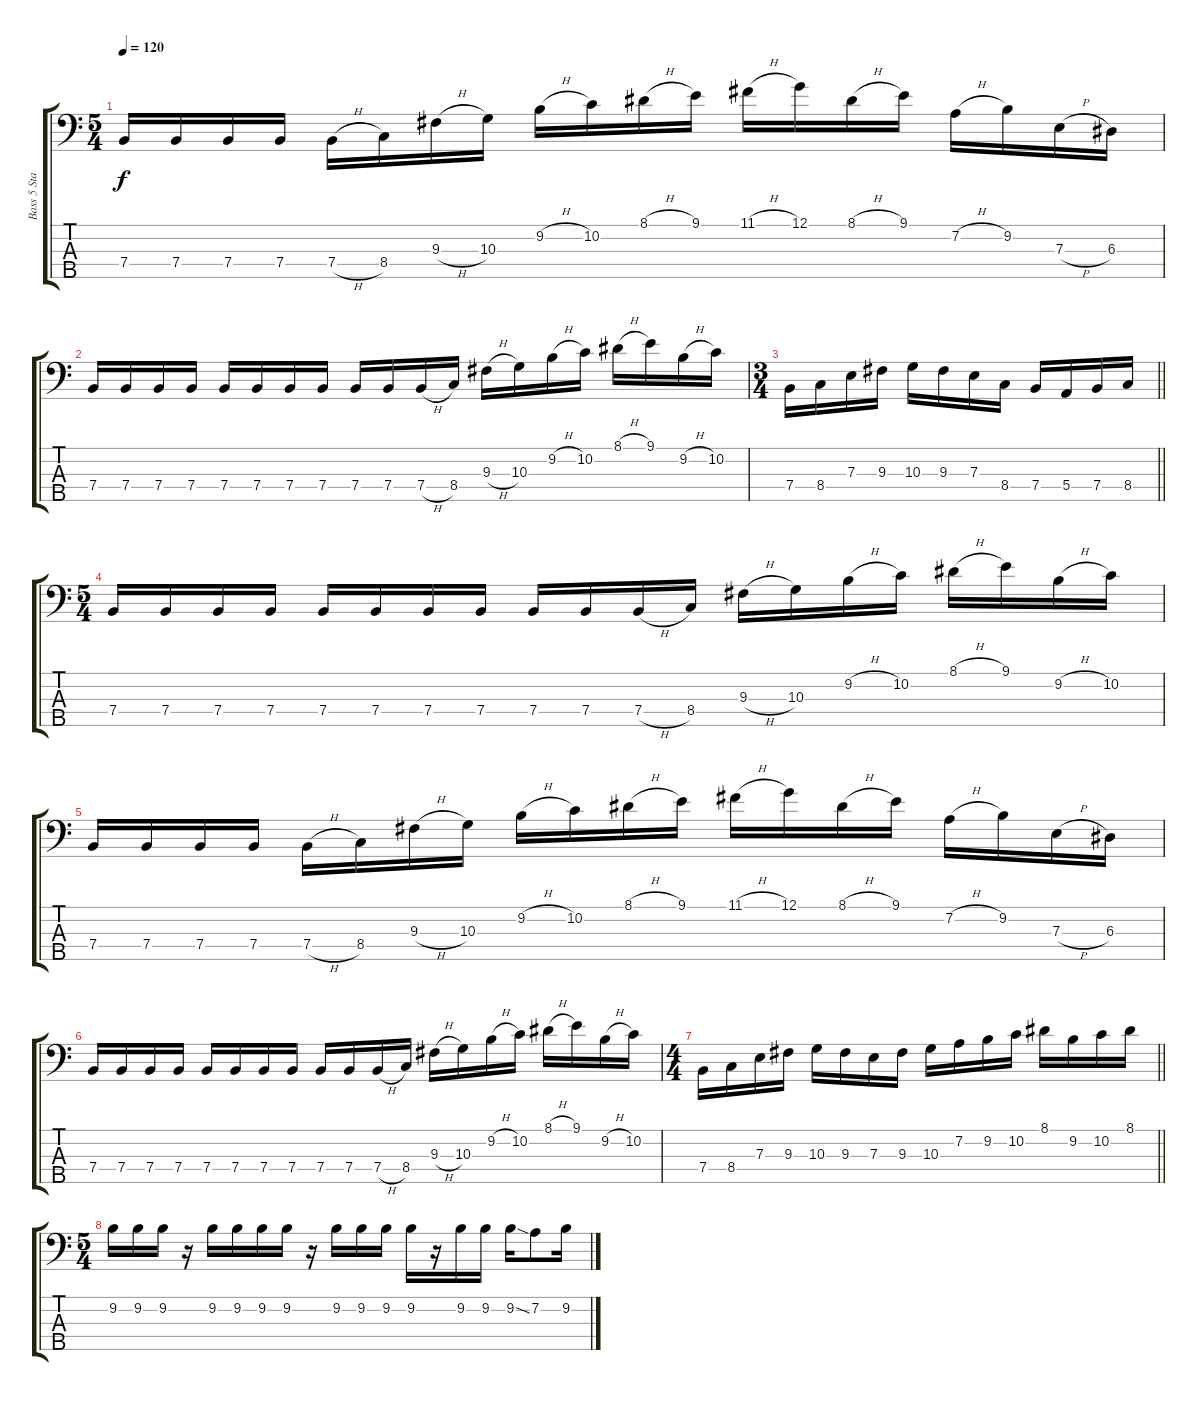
\track ("Bass 5 Standard" "Bass 5 Sta") {instrument electricbassfinger}
\staff {score tabs}
\tuning (G2 D2 A1 E1 B0) {hide}
\ts (5 4)
\tempo 120
\clef f4
\ks c
7.4.16{dy f} 7.4.16 7.4.16 7.4.16 7.4{h}.16 8.4.16 9.3{h}.16 10.3.16 9.2{h}.16 10.2.16 8.1{h}.16 9.1.16 11.1{h}.16 12.1.16 8.1{h}.16 9.1.16 7.2{h}.16 9.2.16 7.3{h}.16 6.3.16 |
7.4.16 7.4.16 7.4.16 7.4.16 7.4.16 7.4.16 7.4.16 7.4.16 7.4.16 7.4.16 7.4{h}.16 8.4.16 9.3{h}.16 10.3.16 9.2{h}.16 10.2.16 8.1{h}.16 9.1.16 9.2{h}.16 10.2.16 |
\ts (3 4)
\barLineRight lightlight
7.4.16 8.4.16 7.3.16 9.3.16 10.3.16 9.3.16 7.3.16 8.4.16 7.4.16 5.4.16 7.4.16 8.4.16 |
\ts (5 4)
7.4.16 7.4.16 7.4.16 7.4.16 7.4.16 7.4.16 7.4.16 7.4.16 7.4.16 7.4.16 7.4{h}.16 8.4.16 9.3{h}.16 10.3.16 9.2{h}.16 10.2.16 8.1{h}.16 9.1.16 9.2{h}.16 10.2.16 |
7.4.16 7.4.16 7.4.16 7.4.16 7.4{h}.16 8.4.16 9.3{h}.16 10.3.16 9.2{h}.16 10.2.16 8.1{h}.16 9.1.16 11.1{h}.16 12.1.16 8.1{h}.16 9.1.16 7.2{h}.16 9.2.16 7.3{h}.16 6.3.16 |
7.4.16 7.4.16 7.4.16 7.4.16 7.4.16 7.4.16 7.4.16 7.4.16 7.4.16 7.4.16 7.4{h}.16 8.4.16 9.3{h}.16 10.3.16 9.2{h}.16 10.2.16 8.1{h}.16 9.1.16 9.2{h}.16 10.2.16 |
\ts (4 4)
\barLineRight lightlight
7.4.16 8.4.16 7.3.16 9.3.16 10.3.16 9.3.16 7.3.16 9.3.16 10.3.16 7.2.16 9.2.16 10.2.16 8.1.16 9.2.16 10.2.16 8.1.16 |
\ts (5 4)
\section ("" "")
9.2.16 9.2.16 9.2.16 r.16 9.2.16 9.2.16 9.2.16 9.2.16 r.16 9.2.16 9.2.16 9.2.16 9.2.16 r.16 9.2.16 9.2.16 9.2{ss}.16 7.2.8 9.2.16
